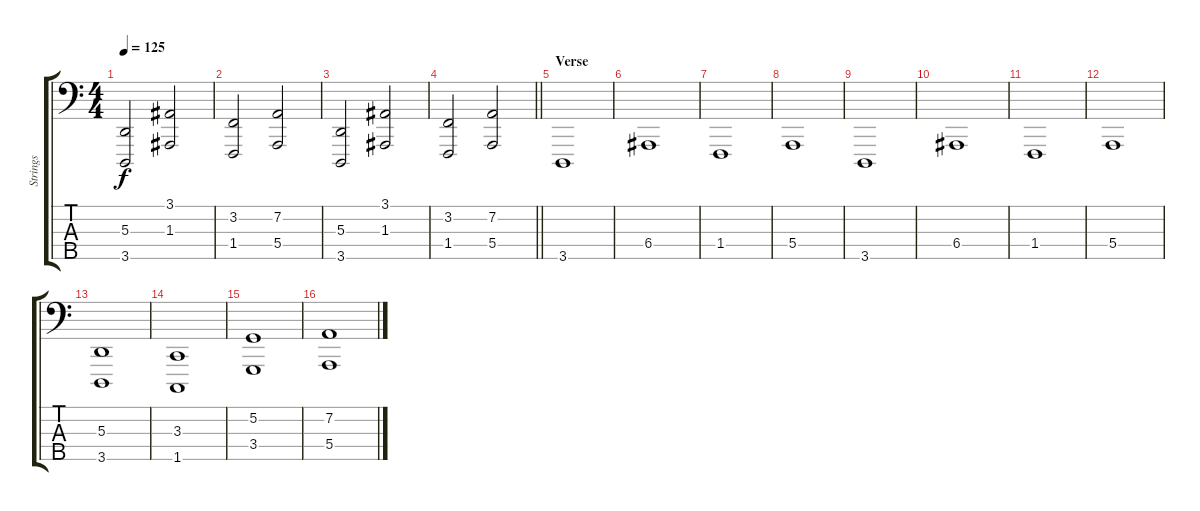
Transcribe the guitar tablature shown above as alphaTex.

\track ("Strings" "Strings") {instrument stringensemble1}
\staff {score tabs}
\tuning (G2 D2 A1 E1 B0) {hide}
\ts (4 4)
\tempo 125
\clef f4
\ks c
(5.3 3.5).2{dy f} (3.1 1.3).2 |
(3.2 1.4).2 (7.2 5.4).2 |
(5.3 3.5).2 (3.1 1.3).2 |
\barLineRight lightlight
(3.2 1.4).2 (7.2 5.4).2 |
\section ("" "Verse ")
3.5.1 |
6.4.1 |
1.4.1 |
5.4.1 |
3.5.1 |
6.4.1 |
1.4.1 |
5.4.1 |
(5.3 3.5).1 |
(3.3 1.5).1 |
(5.2 3.4).1 |
(7.2 5.4).1
